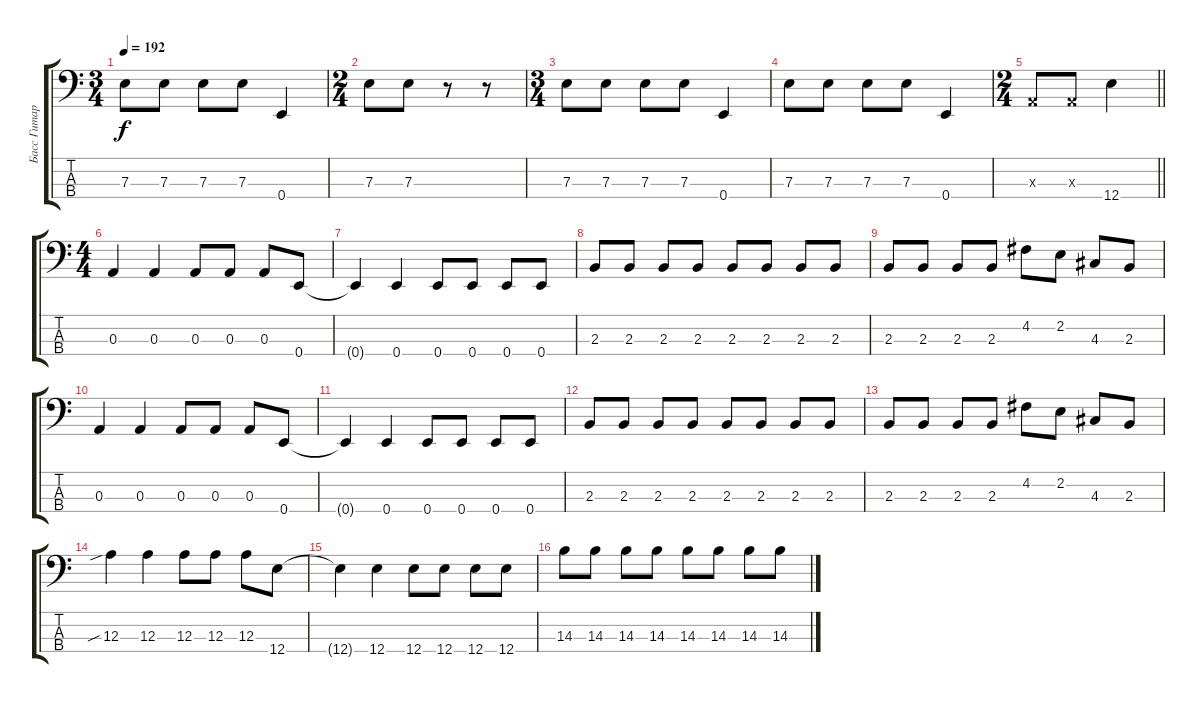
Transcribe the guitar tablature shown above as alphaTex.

\track ("Басс Гитара (Cone)" "Басс Гитар") {instrument electricbasspick}
\staff {score tabs}
\tuning (G2 D2 A1 E1) {hide}
\ts (3 4)
\tempo 192
\clef f4
\ks c
7.3.8{dy f} 7.3.8 7.3.8 7.3.8 0.4.4 |
\ts (2 4)
7.3.8 7.3.8 r.8 r.8 |
\ts (3 4)
7.3.8 7.3.8 7.3.8 7.3.8 0.4.4 |
7.3.8 7.3.8 7.3.8 7.3.8 0.4.4 |
\ts (2 4)
\barLineRight lightlight
0.3{x}.8 0.3{x}.8 12.4.4 |
\ts (4 4)
0.3.4 0.3.4 0.3.8 0.3.8 0.3.8 0.4.8 |
0.4{t}.4 0.4.4 0.4.8 0.4.8 0.4.8 0.4.8 |
2.3.8 2.3.8 2.3.8 2.3.8 2.3.8 2.3.8 2.3.8 2.3.8 |
2.3.8 2.3.8 2.3.8 2.3.8 4.2.8 2.2.8 4.3.8 2.3.8 |
0.3.4 0.3.4 0.3.8 0.3.8 0.3.8 0.4.8 |
0.4{t}.4 0.4.4 0.4.8 0.4.8 0.4.8 0.4.8 |
2.3.8 2.3.8 2.3.8 2.3.8 2.3.8 2.3.8 2.3.8 2.3.8 |
2.3.8 2.3.8 2.3.8 2.3.8 4.2.8 2.2.8 4.3.8 2.3.8 |
12.3{sib}.4 12.3.4 12.3.8 12.3.8 12.3.8 12.4.8 |
12.4{t}.4 12.4.4 12.4.8 12.4.8 12.4.8 12.4.8 |
14.3.8 14.3.8 14.3.8 14.3.8 14.3.8 14.3.8 14.3.8 14.3.8
